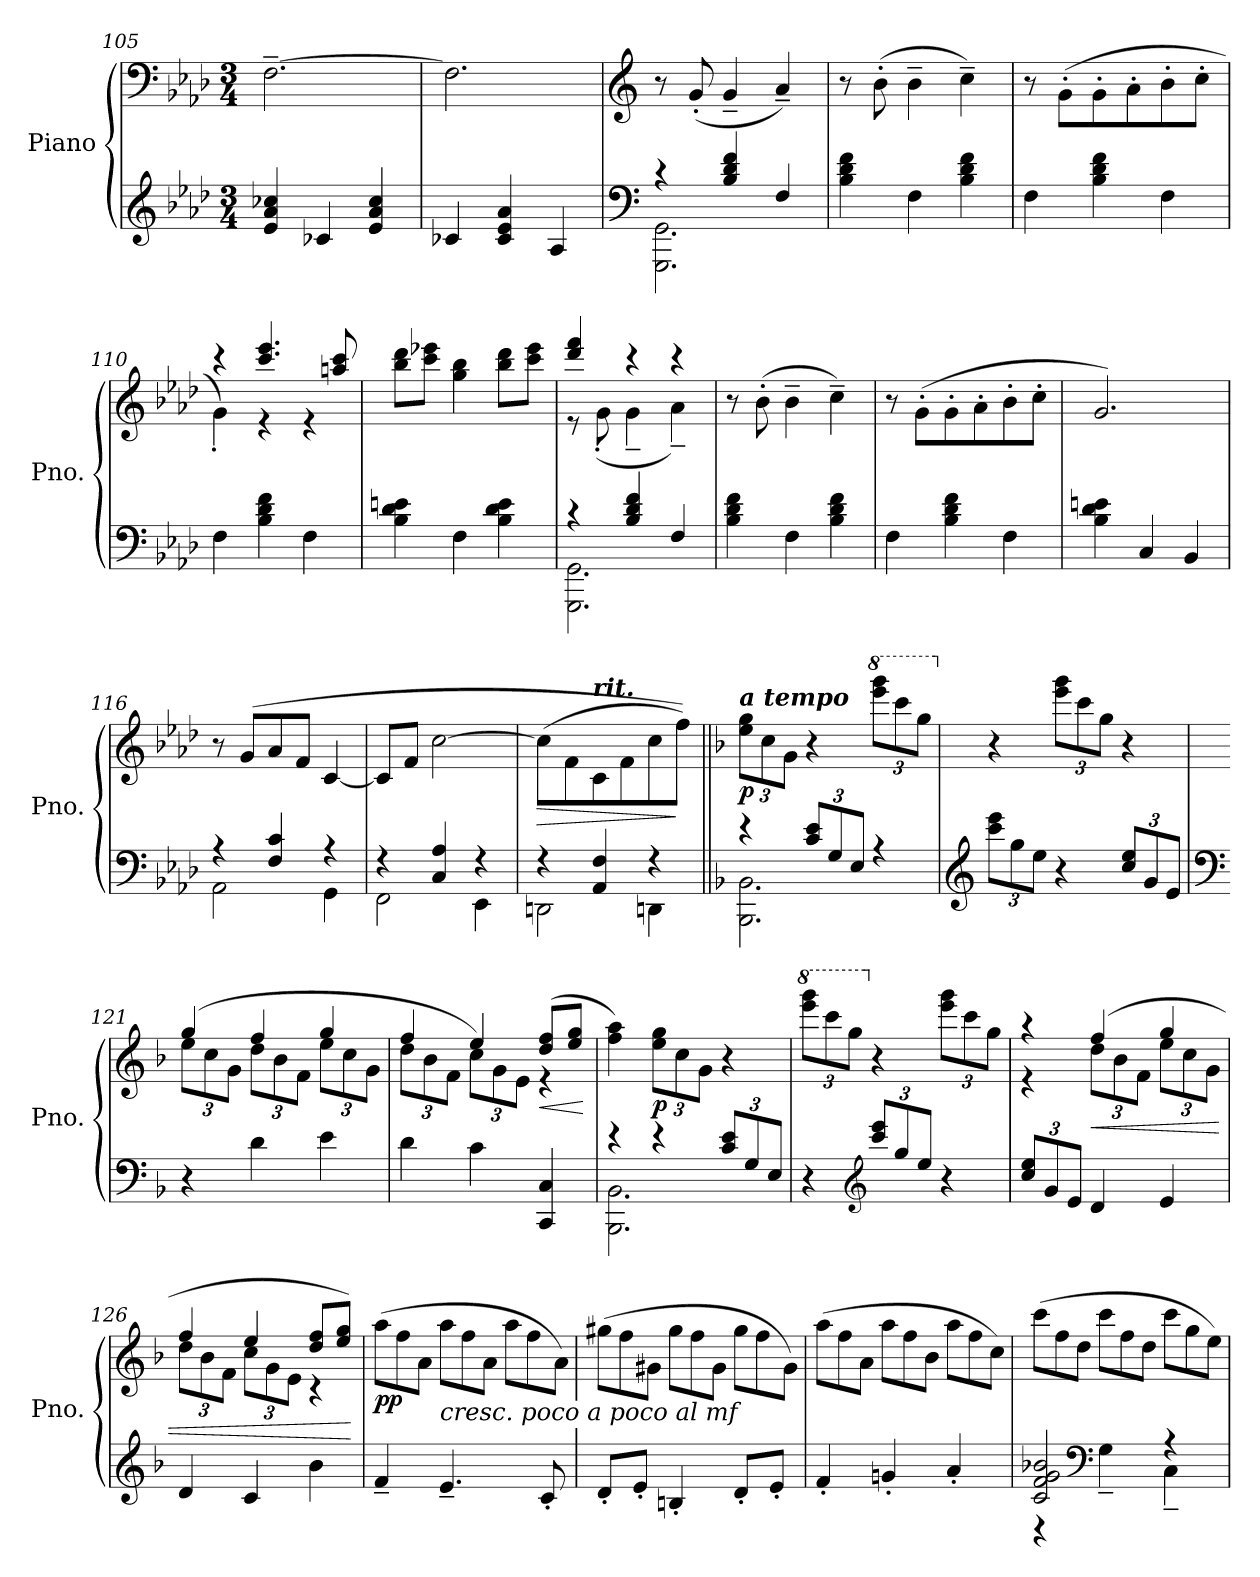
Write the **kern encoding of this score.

**kern	**kern	**dynam
*part1	*part1	*part1
*staff2	*staff1	*staff1/2
*I"Piano	*	*
*I'Pno.	*	*
*clefG2	*clefF4	*
*k[b-e-a-d-]	*k[b-e-a-d-]	*
*M3/4	*M3/4	*
=105	=105	=105
4e-/ 4a-/ 4cc-X/	[2.F~\	.
4c-X/	.	.
4e-/ 4a-/ 4cc-/	.	.
=106	=106	=106
4c-X/	2.F\]	.
4c-/ 4e-/ 4a-/	.	.
4A-/	.	.
=107	=107	=107
*clefF4	*clefG2	*
*^	*	*
4r	2.GGG\ 2.GG\	8r	.
!	!	!	!LO:DY:b
!	!	!	!LO:DY:n=1:b
.	.	(<8g'/	other-dynamics pp
4B-/ 4d-/ 4f/	.	4g~/	.
4F/	.	4a-~/)	.
*v	*v	*	*
=108	=108	=108
4B-\ 4d-\ 4f\	8r	.
.	(>8b-'\	.
4F\	4b-~\	.
4B-\ 4d-\ 4f\	4cc~\)	.
=109	=109	=109
4F\	8r	.
.	(>8g'\L	.
4B-\ 4d-\ 4f\	8g'\	.
.	8a-'\	.
4F\	8b-'\	.
.	8cc'\J	.
!!LO:LB:g=z
=110	=110	=110
*	*^	*
4F\	4r	4g'>\)	.
4B-\ 4d-\ 4f\	4.ccc/ 4.eee-/	4r	.
4F\	.	4r	.
.	8aan/ 8ccc/	.	.
*	*v	*v	*
=111	=111	=111
4B-\ 4d-\ 4en\	8bb-\ 8ddd-\L	.
.	8ccc\ 8eee-X\J	.
4F\	4gg\ 4bb-\	.
4B-\ 4d-\ 4e\	8bb-\ 8ddd-\L	.
.	8ccc\ 8eee-\J	.
=112	=112	=112
*^	*^	*
4r	2.GGG\ 2.GG\	4ddd-/ 4fff/	8r	.
.	.	.	(<8g'>\	.
4B-/ 4d-/ 4f/	.	4r	4g~>\	.
4F/	.	4r	4a-~>\)	.
*v	*v	*	*	*
*	*v	*v	*
=113	=113	=113
4B-\ 4d-\ 4f\	8r	.
.	(>8b-'\	.
4F\	4b-~\	.
4B-\ 4d-\ 4f\	4cc~\)	.
=114	=114	=114
4F\	8r	.
.	(>8g'\L	.
4B-\ 4d-\ 4f\	8g'\	.
.	8a-'\	.
4F\	8b-'\	.
.	8cc'\J	.
=115	=115	=115
4B-\ 4d-\ 4en\	2.g/)	.
4C/	.	.
4BB-/	.	.
!!LO:LB:g=z
=116	=116	=116
*^	*	*
4r	2AA-\	8r	.
.	.	(>8g/L	.
4F/ 4c/	.	8a-/	.
.	.	8f/J	.
4r	4GG\	[4c/	.
=117	=117	=117	=117
4r	2FF\	8c/L]	.
.	.	8f/J	.
4C/ 4A-/	.	[2cc\	.
4r	4EE-\	.	.
=118	=118	=118	=118
!	!	!	!LO:HP:b
4r	2DDn\	(>8cc\L]	>
.	.	8f\	.
!	!	!LO:TX:a:Bi:t=rit.	!
4AA-/ 4F/	.	8c\	.
.	.	8f\	.
4r	4DDni\	8cc\	.
.	.	8ff\J))	]
=119||	=119||	=119||	=119||
*k[b-]	*	*k[b-]	*
*	*	*Xbrackettup	*
!	!	!LO:TX:a:Bi:t=a tempo	!
!	!	!	!LO:DY:b
4r	2.BBB-\ 2.BB-\	(>12ee\ 12gg\L	p
.	.	12cc\	.
.	.	12g\J	.
*Xbrackettup	*	*	*
12c/ 12e/L	.	4r	.
12G/	.	.	.
12E/J)	.	.	.
*	*	*8va	*
4r	.	(>12eeee\ 12gggg\L	.
.	.	12cccc\	.
.	.	12ggg\J	.
*v	*v	*	*
=120	=120	=120
*clefG2	*	*
*	*X8va	*
12ccc\ 12eee\L	4r	.
12gg\	.	.
12ee\J)	.	.
4r	(>12eee\ 12ggg\L	.
.	12ccc\	.
.	12gg\J	.
12cc/ 12ee/L	4r	.
12g/	.	.
12e/J)	.	.
!!LO:LB:g=z
=121	=121	=121
*clefF4	*	*
*	*^	*
4r	(<4gg/	12ee\L	.
.	.	12cc\	.
.	.	12g\J	.
4d\	4ff/	12dd\L	.
.	.	12b-\	.
.	.	12f\J	.
4e\	4gg/	12ee\L	.
.	.	12cc\	.
.	.	12g\J	.
=122	=122	=122	=122
*	*	*^	*
4d\	4ff/	12dd\L	2ryy	.
.	.	12b-\	.	.
.	.	12f\J	.	.
4c\	4ee/	12cc\L)	.	.
.	.	12g\	.	.
.	.	12e\J	.	.
!	!	!	!	!LO:HP:b
4CC/ 4C/	(>8dd/ 8ff/L	4ryy	4r	<
.	8ee/ 8gg/J	.	.	.
*	*v	*v	*v	*
.	.	[
=123	=123	=123
*^	*	*
4r	2.BBB-\ 2.BB-\	4ff\ 4aa\)	.
!	!	!	!LO:DY:b
4r	.	(>12ee\ 12gg\L	p
.	.	12cc\	.
.	.	12g\J	.
12c/ 12e/L	.	4r	.
12G/	.	.	.
12E/J)	.	.	.
*v	*v	*	*
=124	=124	=124
*	*8va	*
4r	(>12eeee\ 12gggg\L	.
.	12cccc\	.
.	12ggg\J	.
*clefG2	*	*
*	*X8va	*
12ccc/ 12eee/L	4r	.
12gg/	.	.
12ee/J)	.	.
4r	(>12eee\ 12ggg\L	.
.	12ccc\	.
.	12gg\J	.
!!LO:PB:g=z
=125	=125	=125
*	*^	*
12cc/ 12ee/L	4r	4r	.
12g/	.	.	.
12e/J)	.	.	.
!	!	!	!LO:HP:b
4d/	(>4ff/	12dd\L	<
.	.	12b-\	.
.	.	12f\J	.
4e/	4gg/	12ee\L	.
.	.	12cc\	.
.	.	12g\J	.
=126	=126	=126	=126
4d/	4ff/	12dd\L	.
.	.	12b-\	.
.	.	12f\J	.
4c/	4ee/	12cc\L	.
.	.	12g\	.
.	.	12e\J	.
4b-\	8dd/ 8ff/L	4r	.
.	8ee/ 8gg/J)	.	.
*	*v	*v	*
.	.	[
=127	=127	=127
*	*Xtuplet	*
!	!	!LO:DY:b
!	!	!LO:DY:n=1:b
4f~/	(>12aa\L	p p
.	12ff\	.
.	12a\J	.
!	!LO:TX:b:i:t=cresc. poco a poco   al mf	!
4.e~/	12aa\L	.
.	12ff\	.
.	12a\J	.
.	12aa\L	.
.	12ff\	.
8c'/	.	.
.	12a\J)	.
=128	=128	=128
8d'/L	(>12gg#X\L	.
.	12ff\	.
8e'/J	.	.
.	12g#X\J	.
4Bn'/	12gg#\L	.
.	12ff\	.
.	12g#\J	.
8d'/L	12gg#\L	.
.	12ff\	.
8e'/J	.	.
.	12g#\J)	.
!!LO:LB:g=z
=129	=129	=129
4f'/	(>12aa\L	.
.	12ff\	.
.	12a\J	.
4gn'/	12aa\L	.
.	12ff\	.
.	12b-\J	.
4a'/	12aa\L	.
.	12ff\	.
.	12cc\J)	.
=130	=130	=130
*^	*	*
2c/ 2f/ 2g/ 2b-X/	4r	(>12ccc\L	.
.	.	12ff\	.
.	.	12dd\J	.
*clefF4	*	*	*
.	4G~\	12ccc\L	.
.	.	12ff\	.
.	.	12dd\J	.
4r	4C~\	12ccc\L	.
.	.	12gg\	.
.	.	12ee\J)	.
*v	*v	*	*
=	=	=
*-	*-	*-
